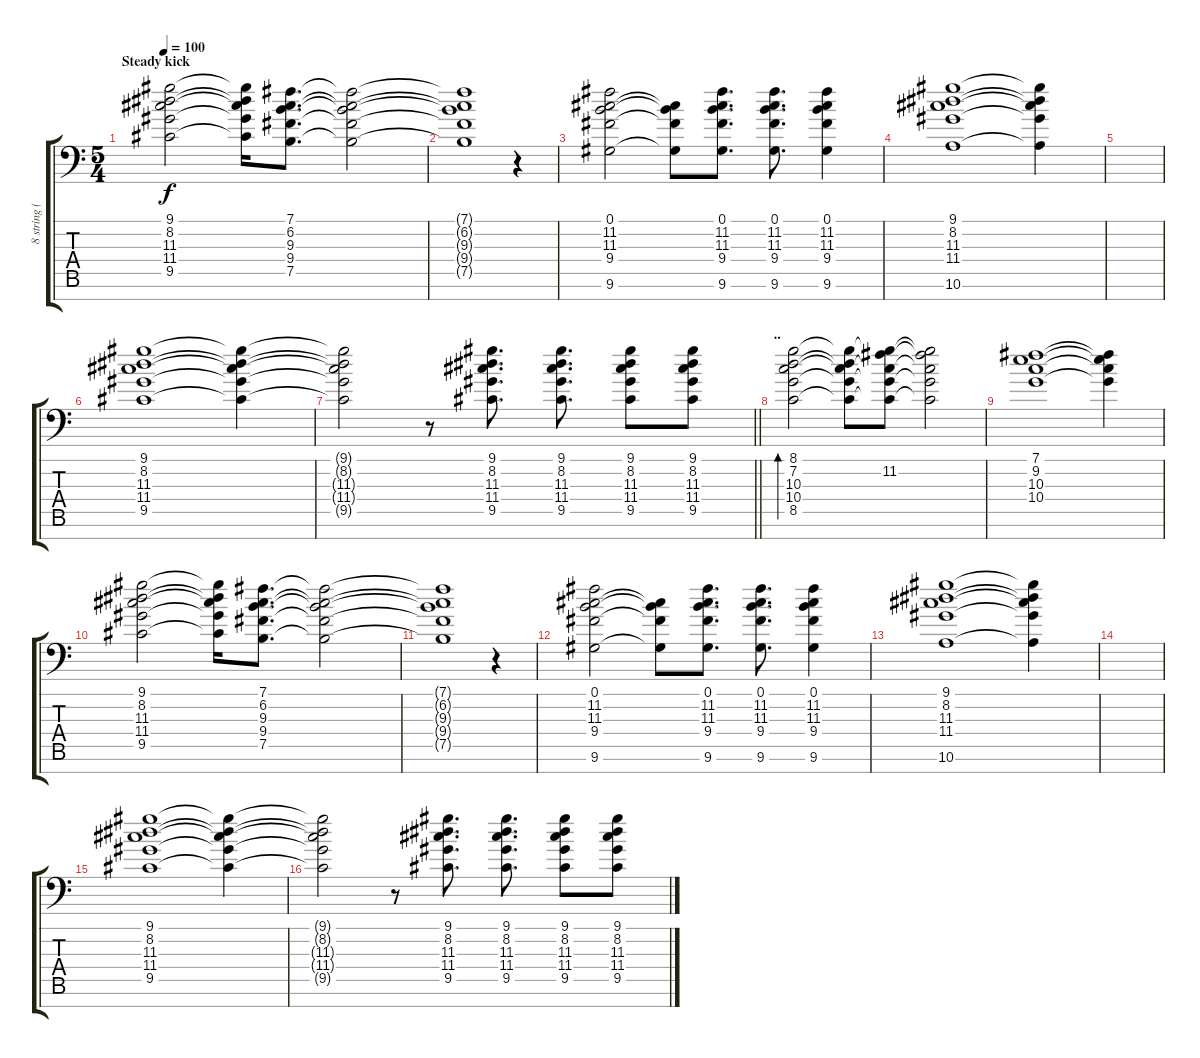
\track ("8 string (low 7)" "8 string (") {instrument acousticguitarsteel}
\staff {score tabs}
\tuning (B3 G3 D3 A2 E2 B1 E1) {hide}
\ts (5 4)
\section ("" "Steady kick")
\tempo 100
\clef f4
\ks c
(9.1 8.2 11.3 11.4 9.5).2{dy f volume 8} (9.1{t} 8.2{t} 11.3{t} 11.4{t} 9.5{t}).16 (7.1 6.2 9.3 9.4 7.5).8{d} (7.1{t} 6.2{t} 9.3{t} 9.4{t} 7.5{t}).2 |
(7.1{t} 6.2{t} 9.3{t} 9.4{t} 7.5{t}).1 r.4 |
(0.1 11.2 11.3 9.4 9.6).2 (0.1{t} 11.3{t} 9.4{t} 9.6{t}).8 (0.1 11.2 11.3 9.4 9.6).8{d} (0.1 11.2 11.3 9.4 9.6).8{d} (0.1 11.2 11.3 9.4 9.6).4 |
(9.1 8.2 11.3 11.4 10.6).1 (9.1{t} 8.2{t} 11.3{t} 11.4{t} 10.6{t}).4 |
|
(9.1 8.2 11.3 11.4 9.5).1 (9.1{t} 8.2{t} 11.3{t} 11.4{t} 9.5{t}).4 |
\barLineRight lightlight
(9.1{t} 8.2{t} 11.3{t} 11.4{t} 9.5{t}).2 r.8 (9.1 8.2 11.3 11.4 9.5).8{d} (9.1 8.2 11.3 11.4 9.5).8{d} (9.1 8.2 11.3 11.4 9.5).8 (9.1 8.2 11.3 11.4 9.5).8 |
\section ("" "..")
(8.1 7.2 10.3 10.4 8.5).2{bd 120} (8.1{t} 7.2{t} 10.3{t} 10.4{t} 8.5{t}).8 (8.1{t} 11.2 10.3{t} 10.4{t} 8.5{t}).8 (8.1{t} 11.2{t} 10.3{t} 10.4{t} 8.5{t}).2 |
(7.1 9.2 10.3 10.4).1 (7.1{t} 9.2{t} 10.3{t} 10.4{t}).4 |
(9.1 8.2 11.3 11.4 9.5).2{volume 8} (9.1{t} 8.2{t} 11.3{t} 11.4{t} 9.5{t}).16 (7.1 6.2 9.3 9.4 7.5).8{d} (7.1{t} 6.2{t} 9.3{t} 9.4{t} 7.5{t}).2 |
(7.1{t} 6.2{t} 9.3{t} 9.4{t} 7.5{t}).1 r.4 |
(0.1 11.2 11.3 9.4 9.6).2 (0.1{t} 11.3{t} 9.4{t} 9.6{t}).8 (0.1 11.2 11.3 9.4 9.6).8{d} (0.1 11.2 11.3 9.4 9.6).8{d} (0.1 11.2 11.3 9.4 9.6).4 |
(9.1 8.2 11.3 11.4 10.6).1 (9.1{t} 8.2{t} 11.3{t} 11.4{t} 10.6{t}).4 |
|
(9.1 8.2 11.3 11.4 9.5).1 (9.1{t} 8.2{t} 11.3{t} 11.4{t} 9.5{t}).4 |
(9.1{t} 8.2{t} 11.3{t} 11.4{t} 9.5{t}).2 r.8 (9.1 8.2 11.3 11.4 9.5).8{d} (9.1 8.2 11.3 11.4 9.5).8{d} (9.1 8.2 11.3 11.4 9.5).8 (9.1 8.2 11.3 11.4 9.5).8
